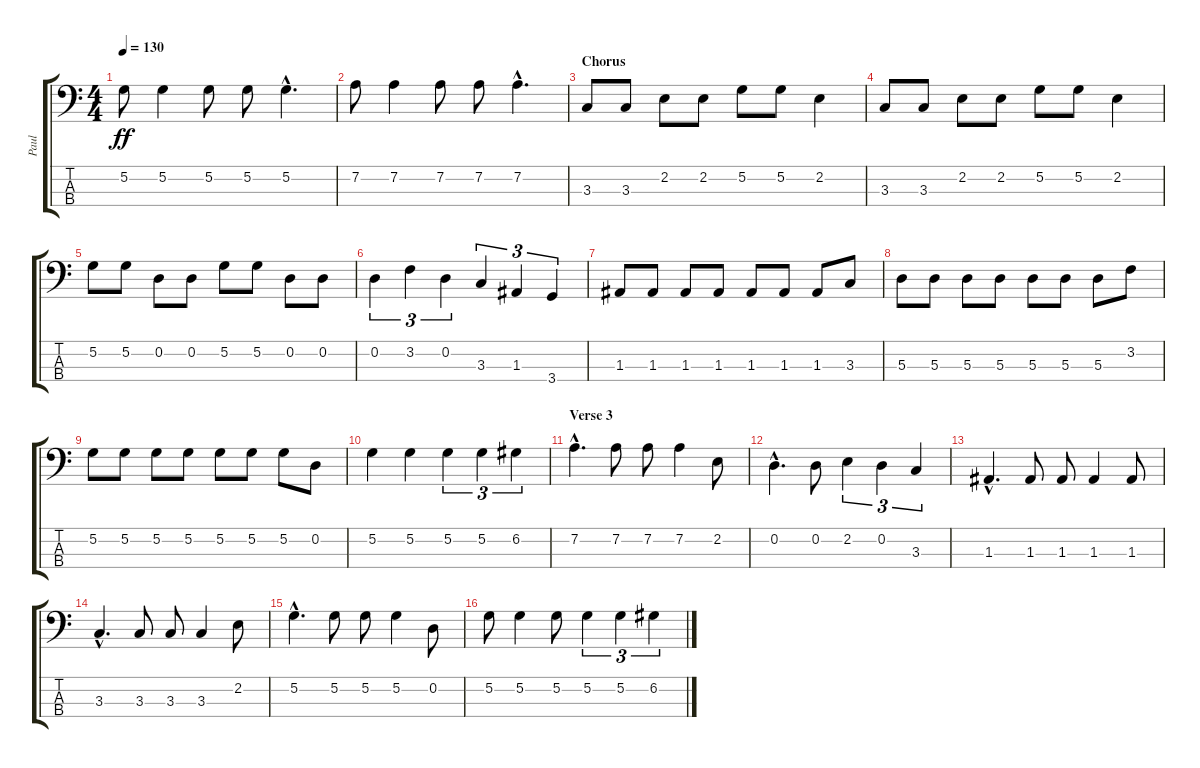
\track ("Paul" "Paul") {instrument electricbasspick}
\staff {score tabs}
\tuning (G2 D2 A1 E1) {hide}
\ts (4 4)
\tempo 130
\clef f4
\ks c
5.2.8{dy ff} 5.2.4 5.2.8 5.2.8 5.2{hac}.4{d} |
7.2.8 7.2.4 7.2.8 7.2.8 7.2{hac}.4{d} |
\section ("" "Chorus")
3.3.8 3.3.8 2.2.8 2.2.8 5.2.8 5.2.8 2.2.4 |
3.3.8 3.3.8 2.2.8 2.2.8 5.2.8 5.2.8 2.2.4 |
5.2.8 5.2.8 0.2.8 0.2.8 5.2.8 5.2.8 0.2.8 0.2.8 |
0.2.4{tu (3 2)} 3.2.4{tu (3 2)} 0.2.4{tu (3 2)} 3.3.4{tu (3 2)} 1.3.4{tu (3 2)} 3.4.4{tu (3 2)} |
1.3.8 1.3.8 1.3.8 1.3.8 1.3.8 1.3.8 1.3.8 3.3.8 |
5.3.8 5.3.8 5.3.8 5.3.8 5.3.8 5.3.8 5.3.8 3.2.8 |
5.2.8 5.2.8 5.2.8 5.2.8 5.2.8 5.2.8 5.2.8 0.2.8 |
5.2.4 5.2.4 5.2.4{tu (3 2)} 5.2.4{tu (3 2)} 6.2.4{tu (3 2)} |
\section ("" "Verse 3")
7.2{hac}.4{d} 7.2.8 7.2.8 7.2.4 2.2.8 |
0.2{hac}.4{d} 0.2.8 2.2.4{tu (3 2)} 0.2.4{tu (3 2)} 3.3.4{tu (3 2)} |
1.3{hac}.4{d} 1.3.8 1.3.8 1.3.4 1.3.8 |
3.3{hac}.4{d} 3.3.8 3.3.8 3.3.4 2.2.8 |
5.2{hac}.4{d} 5.2.8 5.2.8 5.2.4 0.2.8 |
5.2.8 5.2.4 5.2.8 5.2.4{tu (3 2)} 5.2.4{tu (3 2)} 6.2.4{tu (3 2)}
